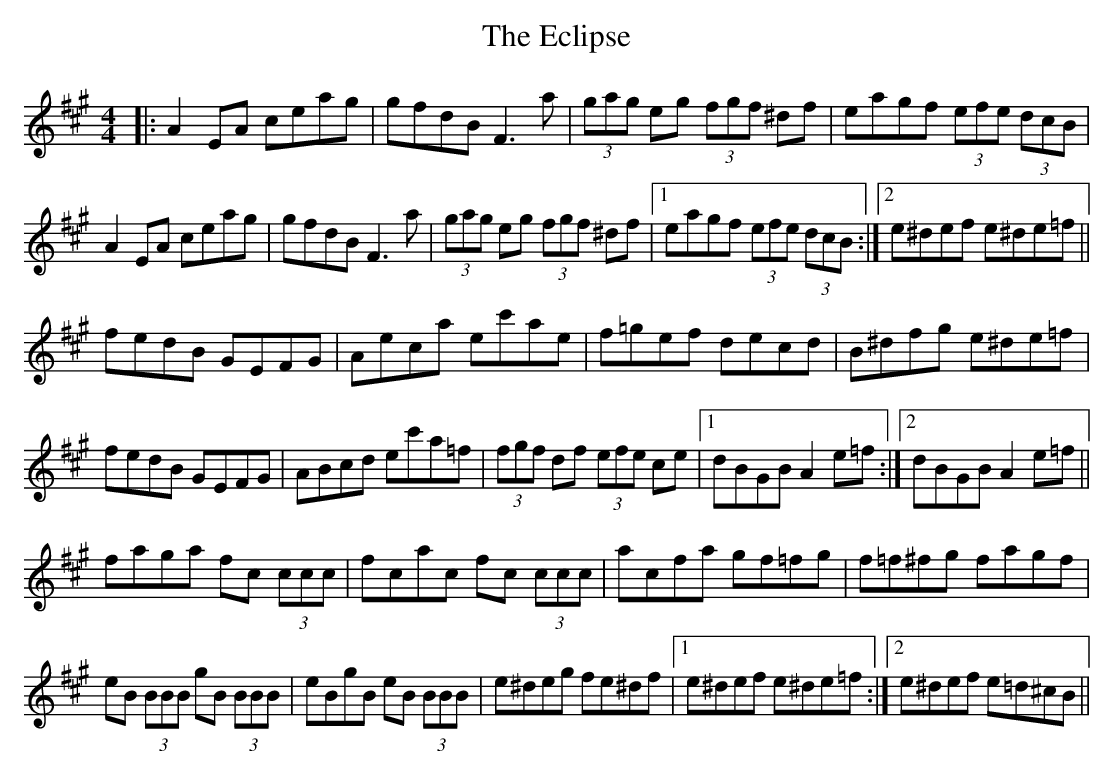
X:1
T: The Eclipse
M: 4/4
L: 1/8
K: Emix
|:A2 EA ceag|gfdB F3 a|(3gag eg (3fgf ^df|eagf (3efe (3dcB|
A2 EA ceag|gfdB F3 a|(3gag eg (3fgf ^df|1 eagf (3efe (3dcB:|2 e^def e^de=f||
fedB GEFG|Aeca ec'ae|f=gef decd|B^dfg e^de=f|
fedB GEFG|ABcd ec'a=f|(3fgf df (3efe ce|1 dBGB A2 e=f:|2 dBGB A2 e=f||
faga fc (3ccc|fcac fc (3ccc|acfa gf=fg|f=f^fg fagf|
eB (3BBB gB (3BBB|eBgB eB (3BBB|e^deg fe^df|1 e^def e^de=f:|2 e^def e=d^cB||
